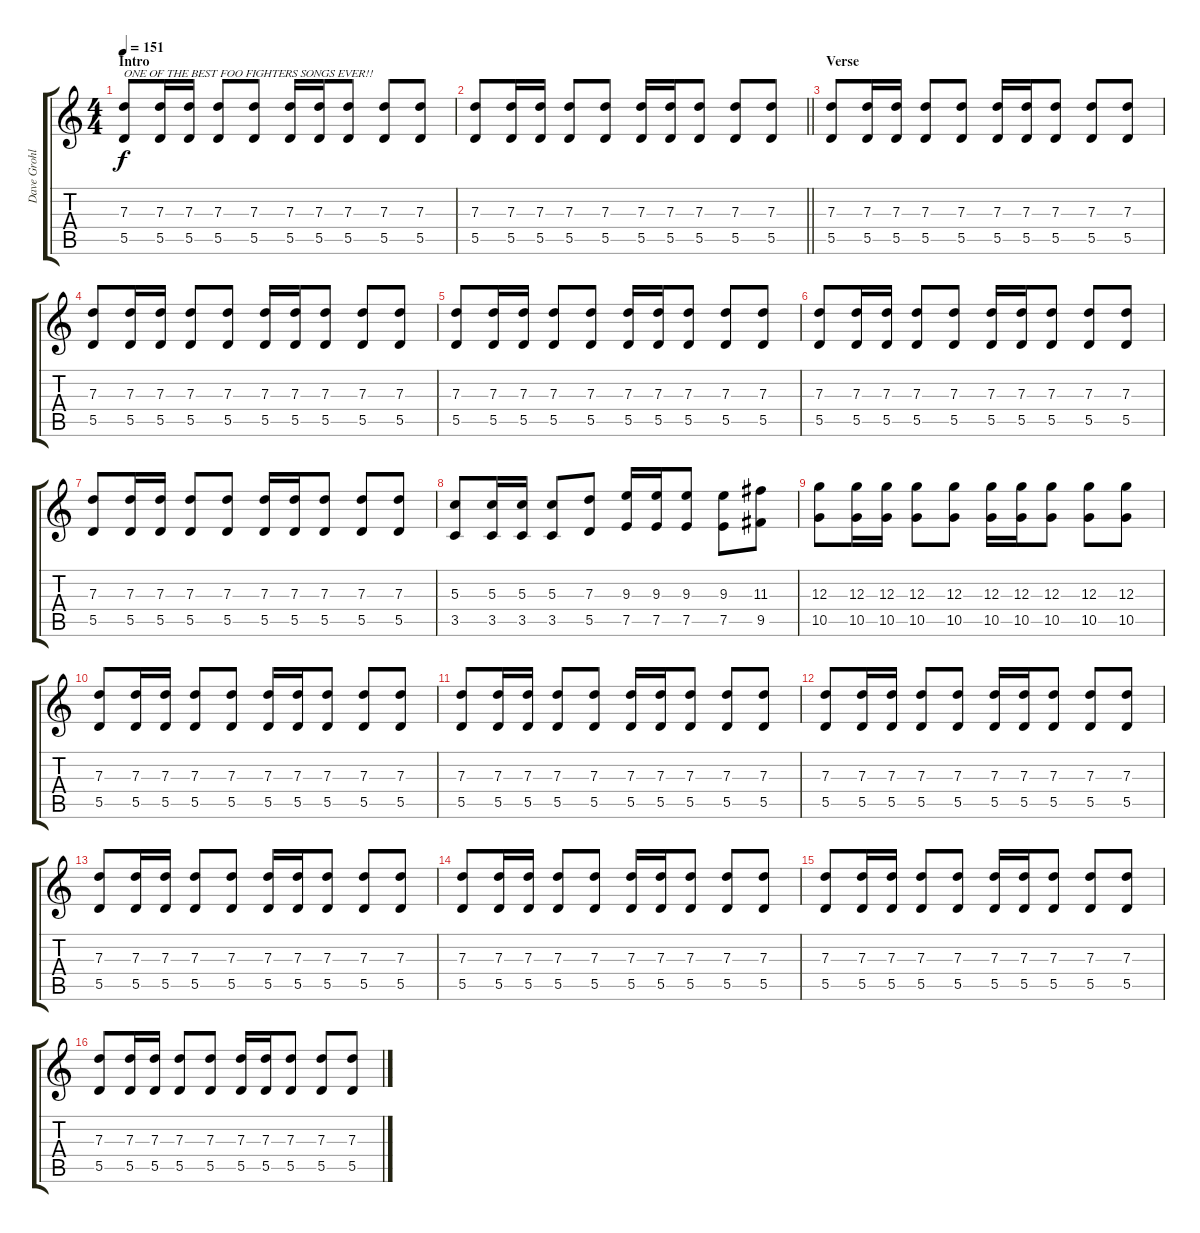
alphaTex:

\track ("Dave Grohl" "Dave Grohl") {instrument electricguitarclean}
\staff {score tabs}
\tuning (E4 B3 G3 D3 A2 E2) {hide}
\ts (4 4)
\section ("" "Intro")
\tempo 151
\clef g2
\ks c
(7.3 5.5).8{txt "ONE OF THE BEST FOO FIGHTERS SONGS EVER!!" dy f instrument electricguitarclean} (7.3 5.5).16 (7.3 5.5).16 (7.3 5.5).8 (7.3 5.5).8 (7.3 5.5).16 (7.3 5.5).16 (7.3 5.5).8 (7.3 5.5).8 (7.3 5.5).8 |
\barLineRight lightlight
(7.3 5.5).8 (7.3 5.5).16 (7.3 5.5).16 (7.3 5.5).8 (7.3 5.5).8 (7.3 5.5).16 (7.3 5.5).16 (7.3 5.5).8 (7.3 5.5).8 (7.3 5.5).8 |
\section ("" "Verse")
(7.3 5.5).8 (7.3 5.5).16 (7.3 5.5).16 (7.3 5.5).8 (7.3 5.5).8 (7.3 5.5).16 (7.3 5.5).16 (7.3 5.5).8 (7.3 5.5).8 (7.3 5.5).8 |
(7.3 5.5).8 (7.3 5.5).16 (7.3 5.5).16 (7.3 5.5).8 (7.3 5.5).8 (7.3 5.5).16 (7.3 5.5).16 (7.3 5.5).8 (7.3 5.5).8 (7.3 5.5).8 |
(7.3 5.5).8 (7.3 5.5).16 (7.3 5.5).16 (7.3 5.5).8 (7.3 5.5).8 (7.3 5.5).16 (7.3 5.5).16 (7.3 5.5).8 (7.3 5.5).8 (7.3 5.5).8 |
(7.3 5.5).8 (7.3 5.5).16 (7.3 5.5).16 (7.3 5.5).8 (7.3 5.5).8 (7.3 5.5).16 (7.3 5.5).16 (7.3 5.5).8 (7.3 5.5).8 (7.3 5.5).8 |
(7.3 5.5).8 (7.3 5.5).16 (7.3 5.5).16 (7.3 5.5).8 (7.3 5.5).8 (7.3 5.5).16 (7.3 5.5).16 (7.3 5.5).8 (7.3 5.5).8 (7.3 5.5).8 |
(5.3 3.5).8 (5.3 3.5).16 (5.3 3.5).16 (5.3 3.5).8 (7.3 5.5).8 (9.3 7.5).16 (9.3 7.5).16 (9.3 7.5).8 (9.3 7.5).8 (11.3 9.5).8 |
(12.3 10.5).8 (12.3 10.5).16 (12.3 10.5).16 (12.3 10.5).8 (12.3 10.5).8 (12.3 10.5).16 (12.3 10.5).16 (12.3 10.5).8 (12.3 10.5).8 (12.3 10.5).8 |
(7.3 5.5).8 (7.3 5.5).16 (7.3 5.5).16 (7.3 5.5).8 (7.3 5.5).8 (7.3 5.5).16 (7.3 5.5).16 (7.3 5.5).8 (7.3 5.5).8 (7.3 5.5).8 |
(7.3 5.5).8 (7.3 5.5).16 (7.3 5.5).16 (7.3 5.5).8 (7.3 5.5).8 (7.3 5.5).16 (7.3 5.5).16 (7.3 5.5).8 (7.3 5.5).8 (7.3 5.5).8 |
(7.3 5.5).8 (7.3 5.5).16 (7.3 5.5).16 (7.3 5.5).8 (7.3 5.5).8 (7.3 5.5).16 (7.3 5.5).16 (7.3 5.5).8 (7.3 5.5).8 (7.3 5.5).8 |
(7.3 5.5).8 (7.3 5.5).16 (7.3 5.5).16 (7.3 5.5).8 (7.3 5.5).8 (7.3 5.5).16 (7.3 5.5).16 (7.3 5.5).8 (7.3 5.5).8 (7.3 5.5).8 |
(7.3 5.5).8 (7.3 5.5).16 (7.3 5.5).16 (7.3 5.5).8 (7.3 5.5).8 (7.3 5.5).16 (7.3 5.5).16 (7.3 5.5).8 (7.3 5.5).8 (7.3 5.5).8 |
(7.3 5.5).8 (7.3 5.5).16 (7.3 5.5).16 (7.3 5.5).8 (7.3 5.5).8 (7.3 5.5).16 (7.3 5.5).16 (7.3 5.5).8 (7.3 5.5).8 (7.3 5.5).8 |
(7.3 5.5).8 (7.3 5.5).16 (7.3 5.5).16 (7.3 5.5).8 (7.3 5.5).8 (7.3 5.5).16 (7.3 5.5).16 (7.3 5.5).8 (7.3 5.5).8 (7.3 5.5).8
